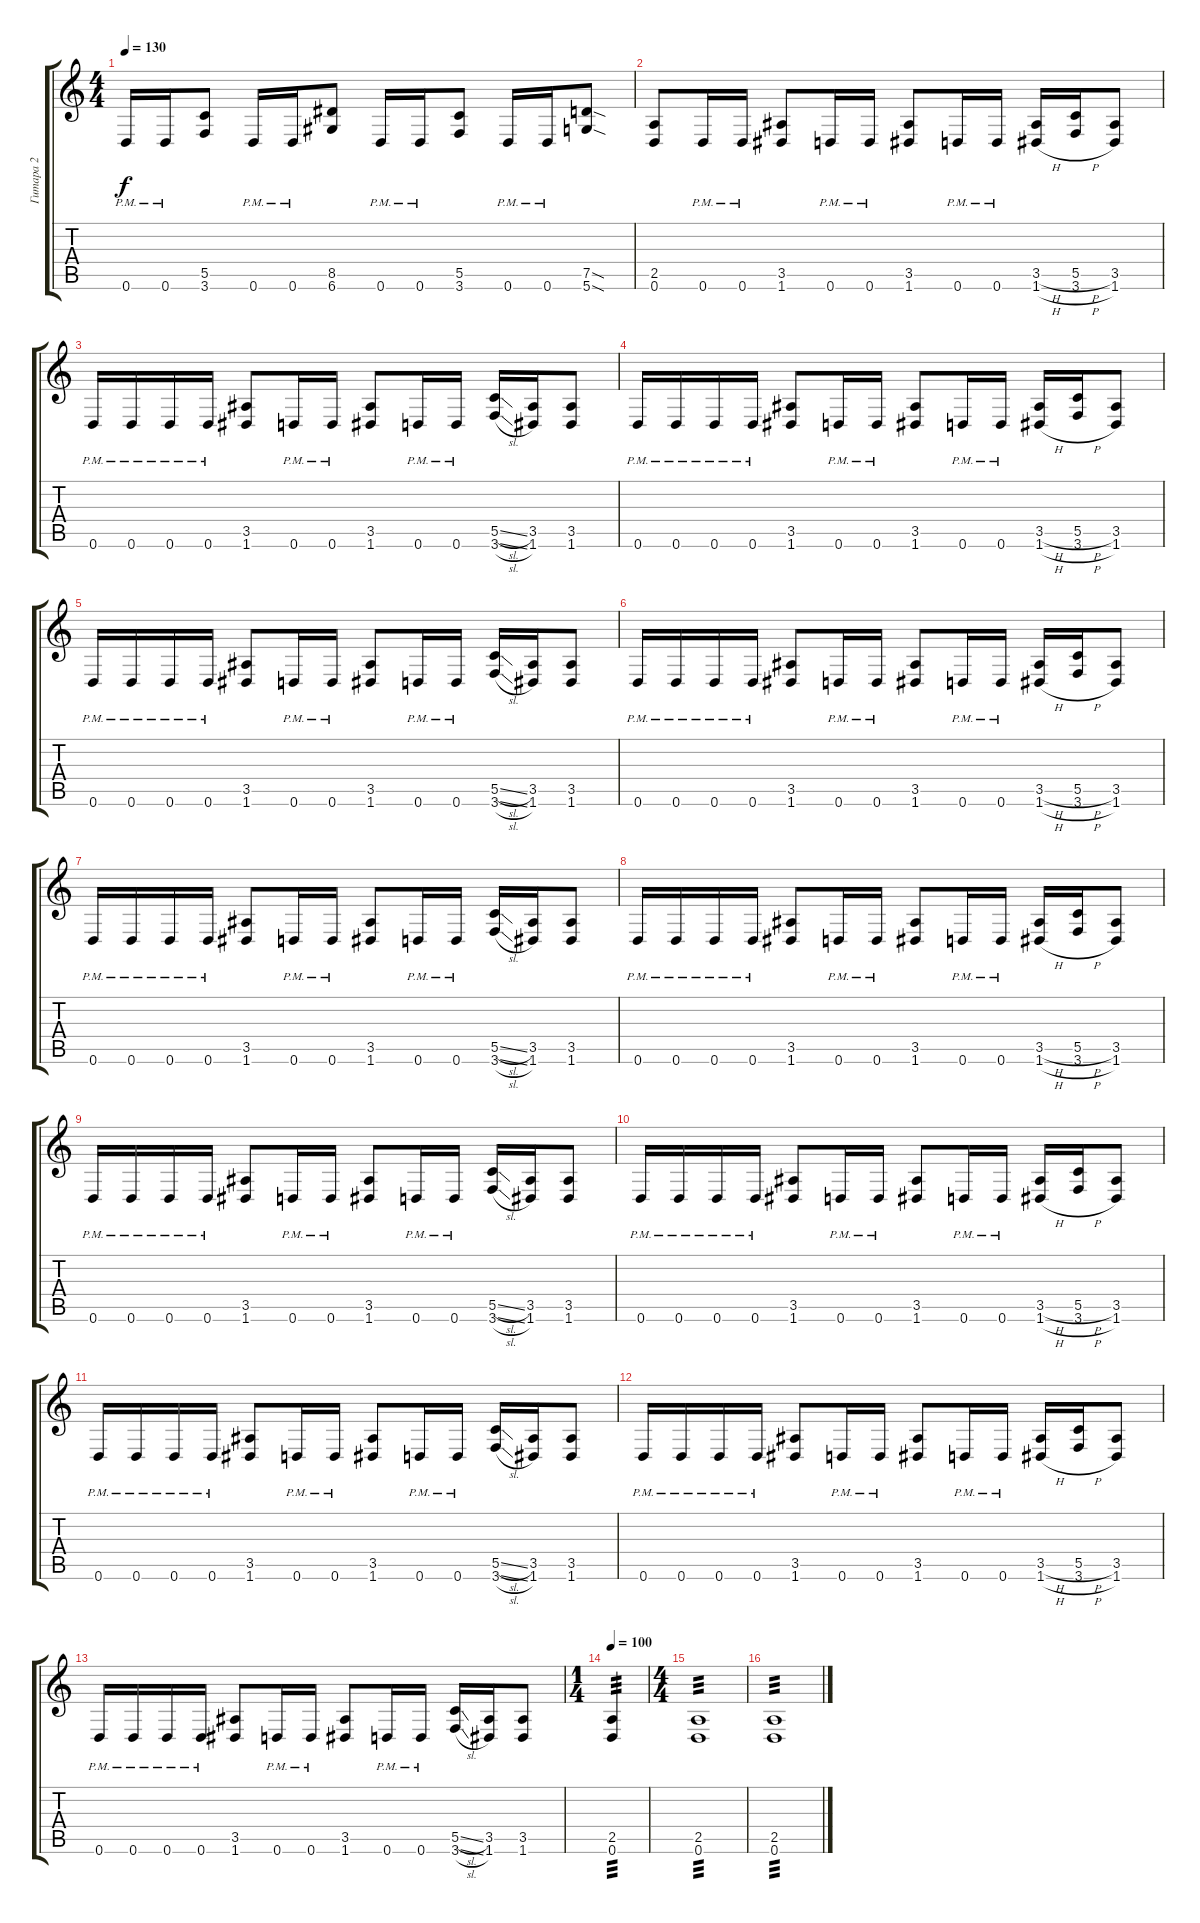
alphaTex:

\track ("Гитара 2" "Гитара 2") {instrument distortionguitar}
\staff {score tabs}
\tuning (D4 A3 F3 C3 G2 D2) {hide}
\ts (4 4)
\tempo 130
\clef g2
\ks c
0.6{pm}.16{dy f} 0.6{pm}.16 (5.5 3.6).8 0.6{pm}.16 0.6{pm}.16 (8.5 6.6).8 0.6{pm}.16 0.6{pm}.16 (5.5 3.6).8 0.6{pm}.16 0.6{pm}.16 (7.5{sod} 5.6{sod}).8 |
(2.5 0.6).8 0.6{pm}.16 0.6{pm}.16 (3.5 1.6).8 0.6{pm}.16 0.6{pm}.16 (3.5 1.6).8 0.6{pm}.16 0.6{pm}.16 (3.5{h} 1.6{h}).16 (5.5{h} 3.6{h}).16 (3.5 1.6).8 |
0.6{pm}.16 0.6{pm}.16 0.6{pm}.16 0.6{pm}.16 (3.5 1.6).8 0.6{pm}.16 0.6{pm}.16 (3.5 1.6).8 0.6{pm}.16 0.6{pm}.16 (5.5{sl} 3.6{sl}).16 (3.5 1.6).16 (3.5 1.6).8 |
0.6{pm}.16 0.6{pm}.16 0.6{pm}.16 0.6{pm}.16 (3.5 1.6).8 0.6{pm}.16 0.6{pm}.16 (3.5 1.6).8 0.6{pm}.16 0.6{pm}.16 (3.5{h} 1.6{h}).16 (5.5{h} 3.6{h}).16 (3.5 1.6).8 |
0.6{pm}.16 0.6{pm}.16 0.6{pm}.16 0.6{pm}.16 (3.5 1.6).8 0.6{pm}.16 0.6{pm}.16 (3.5 1.6).8 0.6{pm}.16 0.6{pm}.16 (5.5{sl} 3.6{sl}).16 (3.5 1.6).16 (3.5 1.6).8 |
0.6{pm}.16 0.6{pm}.16 0.6{pm}.16 0.6{pm}.16 (3.5 1.6).8 0.6{pm}.16 0.6{pm}.16 (3.5 1.6).8 0.6{pm}.16 0.6{pm}.16 (3.5{h} 1.6{h}).16 (5.5{h} 3.6{h}).16 (3.5 1.6).8 |
0.6{pm}.16 0.6{pm}.16 0.6{pm}.16 0.6{pm}.16 (3.5 1.6).8 0.6{pm}.16 0.6{pm}.16 (3.5 1.6).8 0.6{pm}.16 0.6{pm}.16 (5.5{sl} 3.6{sl}).16 (3.5 1.6).16 (3.5 1.6).8 |
0.6{pm}.16 0.6{pm}.16 0.6{pm}.16 0.6{pm}.16 (3.5 1.6).8 0.6{pm}.16 0.6{pm}.16 (3.5 1.6).8 0.6{pm}.16 0.6{pm}.16 (3.5{h} 1.6{h}).16 (5.5{h} 3.6{h}).16 (3.5 1.6).8 |
0.6{pm}.16 0.6{pm}.16 0.6{pm}.16 0.6{pm}.16 (3.5 1.6).8 0.6{pm}.16 0.6{pm}.16 (3.5 1.6).8 0.6{pm}.16 0.6{pm}.16 (5.5{sl} 3.6{sl}).16 (3.5 1.6).16 (3.5 1.6).8 |
0.6{pm}.16 0.6{pm}.16 0.6{pm}.16 0.6{pm}.16 (3.5 1.6).8 0.6{pm}.16 0.6{pm}.16 (3.5 1.6).8 0.6{pm}.16 0.6{pm}.16 (3.5{h} 1.6{h}).16 (5.5{h} 3.6{h}).16 (3.5 1.6).8 |
0.6{pm}.16 0.6{pm}.16 0.6{pm}.16 0.6{pm}.16 (3.5 1.6).8 0.6{pm}.16 0.6{pm}.16 (3.5 1.6).8 0.6{pm}.16 0.6{pm}.16 (5.5{sl} 3.6{sl}).16 (3.5 1.6).16 (3.5 1.6).8 |
0.6{pm}.16 0.6{pm}.16 0.6{pm}.16 0.6{pm}.16 (3.5 1.6).8 0.6{pm}.16 0.6{pm}.16 (3.5 1.6).8 0.6{pm}.16 0.6{pm}.16 (3.5{h} 1.6{h}).16 (5.5{h} 3.6{h}).16 (3.5 1.6).8 |
0.6{pm}.16 0.6{pm}.16 0.6{pm}.16 0.6{pm}.16 (3.5 1.6).8 0.6{pm}.16 0.6{pm}.16 (3.5 1.6).8 0.6{pm}.16 0.6{pm}.16 (5.5{sl} 3.6{sl}).16 (3.5 1.6).16 (3.5 1.6).8 |
\ts (1 4)
\tempo 100
(2.5 0.6).4{tp 3} |
\ts (4 4)
(2.5 0.6).1{tp 3} |
(2.5 0.6).1{tp 3}
